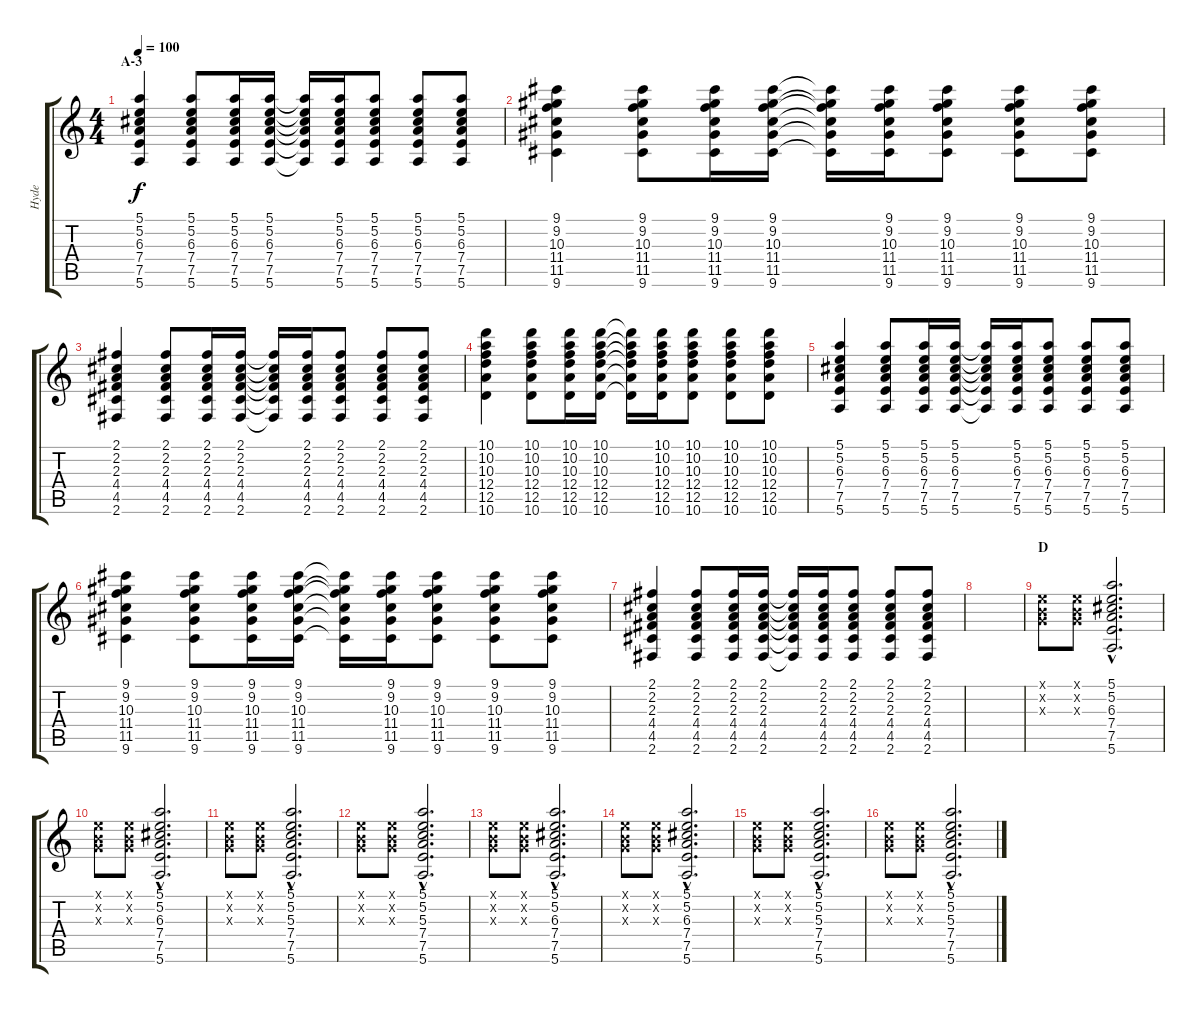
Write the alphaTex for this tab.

\track ("Hyde" "Hyde") {instrument electricguitarmuted}
\staff {score tabs}
\tuning (E4 B3 G3 D3 A2 E2) {hide}
\ts (4 4)
\section ("" "A-3")
\tempo 100
\clef g2
\ks c
(5.1 5.2 6.3 7.4 7.5 5.6).4{dy f} (5.1 5.2 6.3 7.4 7.5 5.6).8 (5.1 5.2 6.3 7.4 7.5 5.6).16 (5.1 5.2 6.3 7.4 7.5 5.6).16 (5.1{t} 5.2{t} 6.3{t} 7.4{t} 7.5{t} 5.6{t}).16 (5.1 5.2 6.3 7.4 7.5 5.6).16 (5.1 5.2 6.3 7.4 7.5 5.6).8 (5.1 5.2 6.3 7.4 7.5 5.6).8 (5.1 5.2 6.3 7.4 7.5 5.6).8 |
(9.1 9.2 10.3 11.4 11.5 9.6).4 (9.1 9.2 10.3 11.4 11.5 9.6).8 (9.1 9.2 10.3 11.4 11.5 9.6).16 (9.1 9.2 10.3 11.4 11.5 9.6).16 (9.1{t} 9.2{t} 10.3{t} 11.4{t} 11.5{t} 9.6{t}).16 (9.1 9.2 10.3 11.4 11.5 9.6).16 (9.1 9.2 10.3 11.4 11.5 9.6).8 (9.1 9.2 10.3 11.4 11.5 9.6).8 (9.1 9.2 10.3 11.4 11.5 9.6).8 |
(2.1 2.2 2.3 4.4 4.5 2.6).4 (2.1 2.2 2.3 4.4 4.5 2.6).8 (2.1 2.2 2.3 4.4 4.5 2.6).16 (2.1 2.2 2.3 4.4 4.5 2.6).16 (2.1{t} 2.2{t} 2.3{t} 4.4{t} 4.5{t} 2.6{t}).16 (2.1 2.2 2.3 4.4 4.5 2.6).16 (2.1 2.2 2.3 4.4 4.5 2.6).8 (2.1 2.2 2.3 4.4 4.5 2.6).8 (2.1 2.2 2.3 4.4 4.5 2.6).8 |
(10.1 10.2 10.3 12.4 12.5 10.6).4 (10.1 10.2 10.3 12.4 12.5 10.6).8 (10.1 10.2 10.3 12.4 12.5 10.6).16 (10.1 10.2 10.3 12.4 12.5 10.6).16 (10.1{t} 10.2{t} 10.3{t} 12.4{t} 12.5{t} 10.6{t}).16 (10.1 10.2 10.3 12.4 12.5 10.6).16 (10.1 10.2 10.3 12.4 12.5 10.6).8 (10.1 10.2 10.3 12.4 12.5 10.6).8 (10.1 10.2 10.3 12.4 12.5 10.6).8 |
(5.1 5.2 6.3 7.4 7.5 5.6).4 (5.1 5.2 6.3 7.4 7.5 5.6).8 (5.1 5.2 6.3 7.4 7.5 5.6).16 (5.1 5.2 6.3 7.4 7.5 5.6).16 (5.1{t} 5.2{t} 6.3{t} 7.4{t} 7.5{t} 5.6{t}).16 (5.1 5.2 6.3 7.4 7.5 5.6).16 (5.1 5.2 6.3 7.4 7.5 5.6).8 (5.1 5.2 6.3 7.4 7.5 5.6).8 (5.1 5.2 6.3 7.4 7.5 5.6).8 |
(9.1 9.2 10.3 11.4 11.5 9.6).4 (9.1 9.2 10.3 11.4 11.5 9.6).8 (9.1 9.2 10.3 11.4 11.5 9.6).16 (9.1 9.2 10.3 11.4 11.5 9.6).16 (9.1{t} 9.2{t} 10.3{t} 11.4{t} 11.5{t} 9.6{t}).16 (9.1 9.2 10.3 11.4 11.5 9.6).16 (9.1 9.2 10.3 11.4 11.5 9.6).8 (9.1 9.2 10.3 11.4 11.5 9.6).8 (9.1 9.2 10.3 11.4 11.5 9.6).8 |
(2.1 2.2 2.3 4.4 4.5 2.6).4 (2.1 2.2 2.3 4.4 4.5 2.6).8 (2.1 2.2 2.3 4.4 4.5 2.6).16 (2.1 2.2 2.3 4.4 4.5 2.6).16 (2.1{t} 2.2{t} 2.3{t} 4.4{t} 4.5{t} 2.6{t}).16 (2.1 2.2 2.3 4.4 4.5 2.6).16 (2.1 2.2 2.3 4.4 4.5 2.6).8 (2.1 2.2 2.3 4.4 4.5 2.6).8 (2.1 2.2 2.3 4.4 4.5 2.6).8 |
|
\section ("" "D")
(0.1{x} 0.2{x} 0.3{x}).8{volume 13 instrument distortionguitar} (0.1{x} 0.2{x} 0.3{x}).8 (5.1{hac} 5.2{hac} 6.3{hac} 7.4{hac} 7.5{hac} 5.6{hac}).2{d} |
(0.1{x} 0.2{x} 0.3{x}).8{volume 13 instrument distortionguitar} (0.1{x} 0.2{x} 0.3{x}).8 (5.1{hac} 5.2{hac} 6.3{hac} 7.4{hac} 7.5{hac} 5.6{hac}).2{d} |
(0.1{x} 0.2{x} 0.3{x}).8{volume 13 instrument distortionguitar} (0.1{x} 0.2{x} 0.3{x}).8 (5.1{hac} 5.2{hac} 5.3{hac} 7.4{hac} 7.5{hac} 5.6{hac}).2{d} |
(0.1{x} 0.2{x} 0.3{x}).8{volume 13 instrument distortionguitar} (0.1{x} 0.2{x} 0.3{x}).8 (5.1{hac} 5.2{hac} 5.3{hac} 7.4{hac} 7.5{hac} 5.6{hac}).2{d} |
(0.1{x} 0.2{x} 0.3{x}).8{volume 13 instrument distortionguitar} (0.1{x} 0.2{x} 0.3{x}).8 (5.1{hac} 5.2{hac} 6.3{hac} 7.4{hac} 7.5{hac} 5.6{hac}).2{d} |
(0.1{x} 0.2{x} 0.3{x}).8{volume 13 instrument distortionguitar} (0.1{x} 0.2{x} 0.3{x}).8 (5.1{hac} 5.2{hac} 6.3{hac} 7.4{hac} 7.5{hac} 5.6{hac}).2{d} |
(0.1{x} 0.2{x} 0.3{x}).8{volume 13 instrument distortionguitar} (0.1{x} 0.2{x} 0.3{x}).8 (5.1{hac} 5.2{hac} 5.3{hac} 7.4{hac} 7.5{hac} 5.6{hac}).2{d} |
(0.1{x} 0.2{x} 0.3{x}).8{volume 13 instrument distortionguitar} (0.1{x} 0.2{x} 0.3{x}).8 (5.1{hac} 5.2{hac} 5.3{hac} 7.4{hac} 7.5{hac} 5.6{hac}).2{d}
